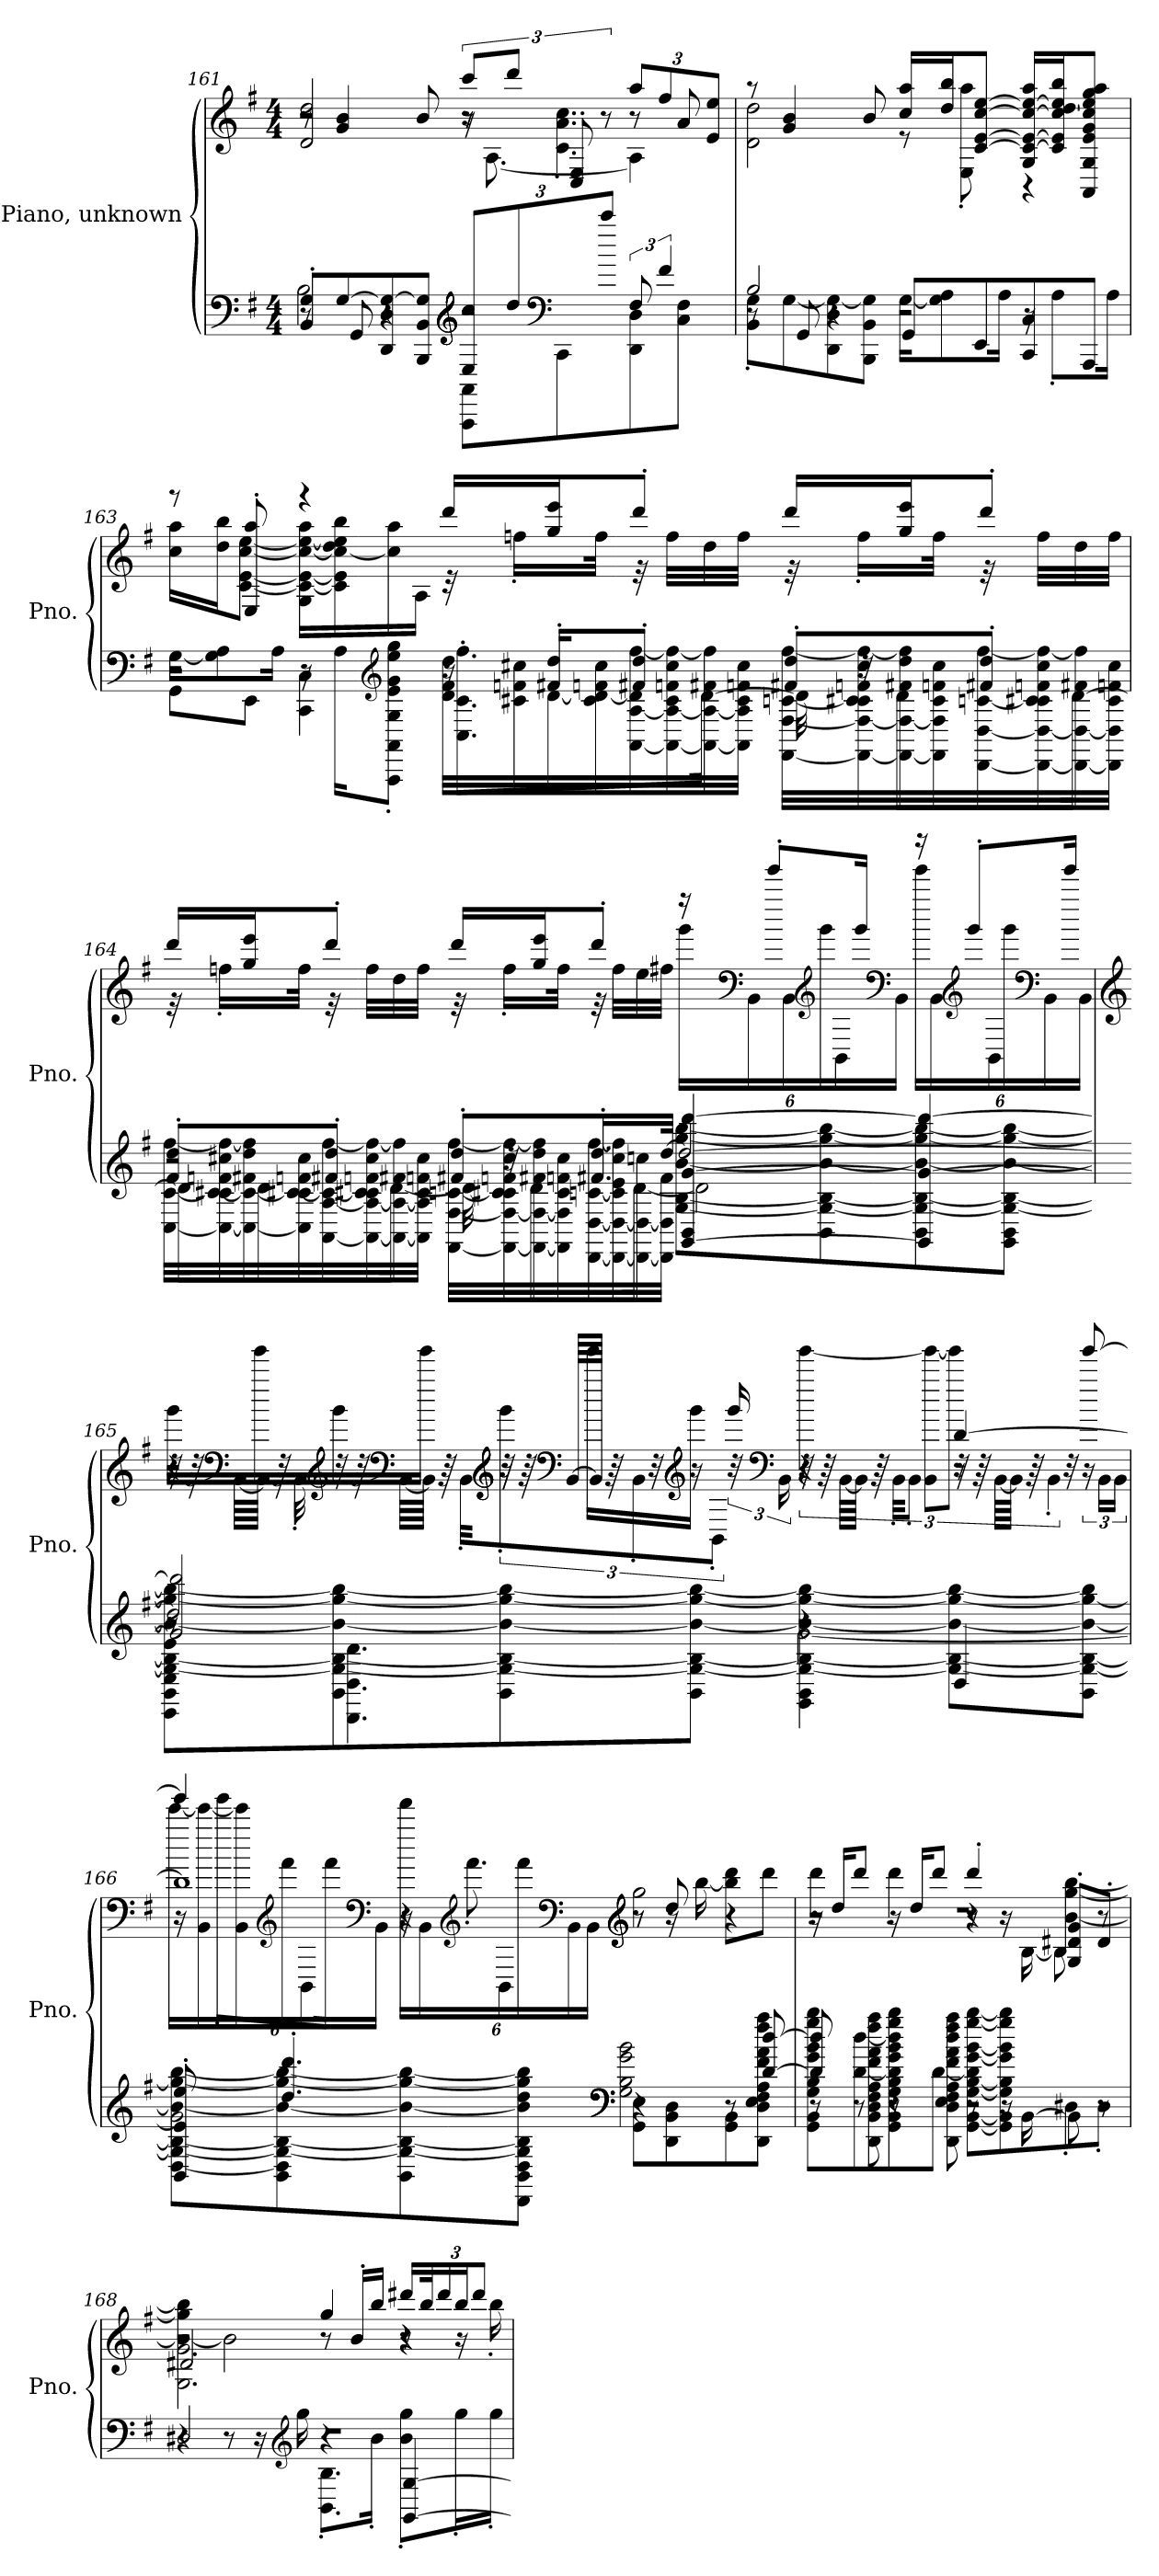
**kern	**kern
*part1	*part1
*staff2	*staff1
*I"Piano, unknown	*
*I'Pno.	*
!!LO:PB:g=z
*clefF4	*clefG2
*k[f#]	*k[f#]
*M4/4	*M4/4
=161	=161
*^	*^
*	*^	*	*^
*	*	*	*	*	*^
8BB/' 8G/'L	2B\	8r	8r	2r	2d/ 2dd/	2r
[8G/	.	8GG/	4g/ 4b/	.	.	.
8DD/ 8D/ 8G/_	.	4r	.	.	.	.
8BBB/ 8BB/ 8G/]J	.	.	8b/	.	.	.
*clefG2	*	*	*	*	*	*
*Xbrackettup	*	*	*	*	*	*
12E/ 12cc/L	8AAA\ 8AA\L	2r	12ccc/L	8r	8r	16r
.	.	.	.	.	.	[8.A\
12dd/	.	.	12ddd/J	.	.	.
*clefF4	*	*	*	*	*	*
.	8CC\	.	.	4.c\' 4.a\' 4.cc\'	8C/' 8E/'	.
12ccc/J	.	.	12r	.	.	.
*brackettup	*	*	*Xbrackettup	*	*	*
12F#/	8DD\ 8D\	.	12aa/L	.	8r	4A\]
6f#/	.	.	12ff#/	.	.	.
.	8C\ 8F#\J	.	.	.	8a/	.
.	.	.	12e/ 12ee/J	.	.	.
*	*	*	*	*v	*v	*v
=162	=162	=162	=162	=162
2B/	8BB\' 8G\'L	8r	8r	2d\ 2dd\
.	[8G\	8GG/	4g/ 4b/	.
.	8DD\ 8D\ 8G\_	4r	.	.
.	8BBB\ 8BB\ 8G\]J	.	8b/	.
2r	[16G\KL	8GG/L	16cc/ 16aa/LL	8r
.	8G\] 8A\	.	16dd/ 16bb/J	.
.	.	8EE/	[8c/ [8e/ [8cc/ [8ee/J	8E\' 8aa\'
.	16A\Jk	.	.	.
.	16r	8CC/ 8C/	16G/ 16c/_ 16e/_ 16cc/_ 16ee/_ 16aa/LL	4r
.	8A'\L	.	16c/] 16e/] 16cc/_ 16dd/ 16ee/] 16bb/J	.
.	.	8AAA/J	8AA/ 8G/ 8e/ 8g/ 8cc/] 8ee/ 8gg/ 8aa/J	.
.	16A\Jk	.	.	.
!!LO:LB:g=z	!!
=163	=163	=163	=163	=163
2r	[16G\KL	8GG\L	8r	16cc\ 16aa\LL
.	8G\] 8A\	.	.	16dd\ 16bb\J
.	.	8EE\J	8E/' 8aa/'	[8c\ [8e\ [8cc\ [8ee\J
.	16A\Jk	.	.	.
.	16r	4CC\' 4C\'	4r	16G\ 16c\_ 16e\_ 16cc\_ 16ee\_ 16aa\LL
.	16A\KL	.	.	16c\] 16e\] 16cc\_ 16dd\ 16ee\] 16bb\
*clefG2	*	*	*	*
.	8AAA\' 8AA\' 8G\' 8e\' 8g\' 8ee\' 8gg\'J	.	.	16cc\] 16aa\
.	.	.	.	16A\JJ
16r	32d\ 32f#\ 32dd\LLL	8.C\' 8.c\' 8.ff#\'L	16ddd/LL	32r
.	32c#X\ 32fn\ 32cc#X\	.	.	16ffn'\LL
16f#X/' 16dd/'KL	[32d\	.	16gg/ 16eee/J	.
.	32c#\ 32d\_ 32fn\ 32cc#\	.	.	32ff\JJk
8f#X/' 8dd/'J	[32AA\ [32A\ 32d\] [32ff#\	.	8ddd'/J	32r
.	32AA\_ 32A\_ 32c#\ 32fn\ 32cc#\ 32ff#\_	.	.	32ff\LLL
.	32AA\_ 32A\_ 32f#X\ 32ff#\]	[16d\Jk	.	32dd\
.	32AA\] 32A\] 32c#\ 32fn\ 32cc#\JJJ	.	.	32ff\JJJ
8f#X/' 8dd/'L	[32FF#\ [32F#\ [32cn\ [32ff#\LLL	32d\]	16ddd/LL	32r
.	32FF#\_ 32F#\_ 32c\] 32c#X\ 32fn\ 32cc#\ 32ff#\_	32r	.	16ff'\LL
.	32FF#\_ 32F#\_ 32f#X\ 32dd\ 32ff#\]	8d\L	16gg/ 16eee/J	.
.	32FF#\] 32F#\] 32c#\ 32fn\ 32cc#\	.	.	32ff\JJk
8f#X/' 8dd/'J	[32DD\ [32D\ [32cn\ [32ff#\	.	8ddd'/J	32r
.	32DD\_ 32D\_ 32c\] 32c#X\ 32fn\ 32cc#\ 32ff#\_	.	.	32ff\LLL
.	32DD\_ 32D\_ 32f#X\ 32ff#\]	[16d\Jk	.	32dd\
.	32DD\] 32D\] 32c#\ 32fn\ 32cc#\JJJ	.	.	32ff\JJJ
!!LO:LB:g=z	!!
=164	=164	=164	=164	=164
*	*	*^	*	*
8f#/' 8dd/'L	[32C\ [32c\ [32ff#\LLL	2r	16d\KL]	16ddd/LL	32r
.	32C\_ 32c\_ 32c#X\ 32fn\ 32cc#X\ 32ff#\_	.	.	.	16ffn'\LL
.	32C\_ 32c\_ 32f#X\ 32dd\ 32ff#\]	.	8d\	16gg/ 16eee/J	.
.	32C\] 32c\_ 32c#X\ 32fn\ 32cc#\	.	.	.	32ff\JJk
8f#X/' 8dd/'J	[32AA\ [32A\ 32c\_ [32ff#\	.	.	8ddd'/J	32r
.	32AA\_ 32A\_ 32c\] 32c#X\ 32fn\ 32cc#\ 32ff#\_	.	.	.	32ff\LLL
.	32AA\_ 32A\_ 32f#X\ 32ff#\]	.	[16d\Jk	.	32dd\
.	32AA\] 32A\] 32c#\ 32fn\ 32cc#\JJJ	.	.	.	32ff\JJJ
8f#X/' 8dd/'L	[32FF#\ [32F#\ [32cn\ [32ff#\LLL	.	32d\]	16ddd/LL	32r
.	32FF#\_ 32F#\_ 32c\] 32c#X\ 32fn\ 32cc#\ 32ff#\_	.	32r	.	16ff'\LL
.	32FF#\_ 32F#\_ 32f#X\ 32dd\ 32ff#\]	.	8d\L	16gg/ 16eee/J	.
.	32FF#\] 32F#\] 32c#\ 32fn\ 32cc#\	.	.	.	32ff\JJk
16.f#X/' 16.dd/'L	[32DD\ [32D\ [32cn\ [32ff#\	.	.	8ddd'/J	32r
.	32DD\_ 32D\_ 32c\] 32e\ 32cc#\ 32ff#\]	.	.	.	32ff\LLL
.	32DD\_ 32D\_ 32ccn\	.	[16d\Jk	.	32ee\
[32dd/JJk	32DD\] 32D\] 32f#\JJJ	.	.	.	32ff#X\JJJ
2dd/_	[8G\ [8B\ [8b\ [8gg\ [8bb\L	[4GG/ 4BB/ [4g/ [4ddd/	2d\]	16r	24ggg\LL
*	*	*	*	*clefF4	*
.	.	.	.	.	24BB\
.	.	.	.	8ggg'/L	.
.	.	.	.	.	24BB\
*	*	*	*	*clefG2	*
.	8BB\ 8G\_ 8B\_ 8b\_ 8gg\_ 8bb\_	.	.	.	24ggg\
.	.	.	.	.	24BB\
.	.	.	.	16ggg/Jk	.
*	*	*	*	*clefF4	*
.	.	.	.	.	24BB\JJ
.	8BB\ 8G\_ 8B\_ 8b\_ 8gg\_ 8bb\_	4GG/] 4g/_ 4ddd/_	.	16r	24ggg\LL
.	.	.	.	.	24BB\
*	*	*	*	*clefG2	*
.	.	.	.	8ggg'/L	.
.	.	.	.	.	24BB\
.	8GG\ 8BB\ 8G\_ 8B\_ 8b\_ 8gg\_ 8bb\_J	.	.	.	24ggg\
*	*	*	*	*clefF4	*
.	.	.	.	.	24BB\
.	.	.	.	16ggg/Jk	.
.	.	.	.	.	24BB\JJ
*	*	*	*	*v	*v
!!LO:LB:g=z
=165	=165	=165	=165	=165
*	*	*	*	*clefG2
*	*	*	*	*^
*	*	*	*	*	*^
*	*	*	*	*	*	*^
2dd/]	8EE\ 8BB\ 8E\ 8G\_ 8B\_ 8e\ 8b\_ 8gg\_ 8bb\_L	2g/] 2ddd/]	8r	2r	16ggg\LL	4r	32r
.	.	.	.	.	.	.	64r
*	*	*	*	*clefF4	*	*	*
.	.	.	.	.	.	.	[64BB\LLLL
.	.	.	.	.	16ggg\	.	64BB\JJJJ]
.	.	.	.	.	.	.	64r
.	.	.	.	.	.	.	32BB'\
*	*	*	*	*clefG2	*	*	*
.	8BB\ 8G\_ 8B\_ 8b\_ 8gg\_ 8bb\_	.	4.DD\ 4.D\ 4.d\	.	16ggg\	.	32r
.	.	.	.	.	.	.	64r
*	*	*	*	*clefF4	*	*	*
.	.	.	.	.	.	.	[64BB\LLLL
.	.	.	.	.	16ggg\JJ	.	64BB\JJJJ]
.	.	.	.	.	.	.	64r
.	.	.	.	.	.	.	32BB'\KKL
*	*	*	*	*clefG2	*	*	*
.	8BB\ 8G\_ 8B\_ 8b\_ 8gg\_ 8bb\_	.	.	.	16r	32r	12ggg'\
.	.	.	.	.	.	64r	.
*	*	*	*	*clefF4	*	*	*
.	.	.	.	.	.	[64BB/LLLL	.
.	.	.	.	.	16ggg\LL	64BB/JJJJ]	.
.	.	.	.	.	.	64r	.
.	.	.	.	.	.	.	12BB'\
.	.	.	.	.	.	32r	.
*	*	*	*	*clefG2	*	*	*
.	8BB\ 8G\_ 8B\_ 8b\_ 8gg\_ 8bb\_J	.	.	.	16ggg\JJ	16r	.
.	.	.	.	.	.	.	12BB'\J
*	*	*	*	*	*brackettup	*	*
.	.	.	.	.	48r	16ggg/	.
*	*	*	*	*clefF4	*	*	*
.	.	.	.	.	24BB\	.	.
4r	4GG\ 4BB\ 4G\_ 4B\_ 4b\_ 4gg\_ 4bb\_	2r	[2g\	4r	32r	4r	[6ggg\
.	.	.	.	.	64r	.	.
.	.	.	.	.	[64BB\LLLL	.	.
.	.	.	.	.	64BB\JJJJ]	.	.
.	.	.	.	.	64r	.	.
.	.	.	.	.	32BB'\KKL	.	.
.	.	.	.	.	8BB'\J	.	.
.	.	.	.	.	.	.	12BB\ 12ggg\_L
4D/	8G\_ 8B\_ 8b\_ 8gg\_ 8bb\_L	.	.	8r	32r	[4d/	12ggg\J]
.	.	.	.	.	64r	.	.
.	.	.	.	.	[64BB\LLLL	.	.
.	.	.	.	.	64BB\JJJJ]	.	.
.	.	.	.	.	64r	.	.
.	.	.	.	.	.	.	6BB'\
.	.	.	.	.	32r	.	.
.	8BB\ 8G\_ 8B\_ 8b\_ 8gg\_ 8bb\]J	.	.	[8ggg/	24r	.	.
.	.	.	.	.	24BB\LL	.	.
.	.	.	.	.	24BB\JJ	.	.
*	*	*v	*v	*	*	*	*
!!LO:LB:g=z	!!	!!	!!
=166	=166	=166	=166	=166	=166	=166
*	*	*	*	*	*	*Xbrackettup
8BB/' 8e/' 8ee/'	[8D\ 8G\_ 8B\_ 8b\_ 8gg\_ [8bb\L	2g\]	4ggg/]	16r	1d]	[24eee\LL
.	.	.	.	.	.	24BB\ 24eee\_
.	.	.	.	8ggg'\L	.	.
.	.	.	.	.	.	24BB\ 24eee\]
*	*	*	*clefG2	*	*	*
4.dd/' 4.ddd/'	8BB\ 8D\] 8G\_ 8B\_ 8b\_ 8gg\_ 8bb\_	.	.	.	.	24fff#\
.	.	.	.	.	.	24BB\
.	.	.	.	16fff#\Jk	.	.
*	*	*	*clefF4	*	*	*
.	.	.	.	.	.	24BB\JJ
.	8BB\ 8G\_ 8B\_ 8b\_ 8gg\_ 8bb\_	.	4r	16r	.	24fff#\LL
.	.	.	.	.	.	24BB\
*	*	*	*clefG2	*	*	*
.	.	.	.	8.fff#'\	.	.
.	.	.	.	.	.	24BB\
.	8DD\ 8BB\ 8D\ 8G\] 8B\] 8b\] 8dd\ 8gg\] 8bb\]J	.	.	.	.	24fff#\
*	*	*	*clefF4	*	*	*
.	.	.	.	.	.	24BB\
.	.	.	.	.	.	24BB\JJ
*clefF4	*	*	*clefG2	*	*	*
4r	8GG\ 8E\L	2G\ 2B\ 2g\ 2b\	8r	2gg\	.	8r
.	8DD\ 8BB\ 8D\	.	8dd/	.	.	16r
.	.	.	.	.	.	[16bb\
8r	8GG\ 8BB\	.	4r	.	.	8bb\] 8ddd\L
[8d/ [8dd/	8DD\ 8D\ 8E\ 8F#\ 8A\ 8f#\ 8a\ 8ff#\ 8aa\J	.	.	.	.	8ddd\J
!!LO:LB:g=z	!!	!!	!!
=167	=167	=167	=167	=167	=167	=167
8d/] 8dd/]	8GG\ 8BB\ 8G\ 8B\ 8g\ 8b\ 8gg\ 8bb\L	8r	1r	2r	16r	4ddd'\
.	.	.	.	.	16dd/KL	.
8r	[8d\ [8dd\	8DD\ 8BB\ 8D\ 8F#\ 8A\ 8f#\ 8a\ 8ff#\ 8aa\	.	.	8ddd/J	.
4r	8GG\ 8BB\ 8G\ 8B\ 8d\] 8g\ 8b\ 8dd\] 8gg\ 8bb\	8r	.	.	16r	4ddd'\
.	.	.	.	.	16dd/KL	.
.	[8d\J	8DD\ 8D\ 8E\ 8F#\ 8A\ 8f#\ 8a\ 8dd\ 8ff#\ 8aa\	.	.	8ddd/J	.
2r	[8GG\ [8BB\ [8G\ [8B\ 8d\] [8g\ [8b\ [8gg\ [8bb\L	8r	.	4r	4ddd'/	8r
.	8GG\] 8BB\] 8G\] 8B\] 8g\] 8b\] 8gg\] 8bb\]	16r	.	.	.	16r
.	.	[16BB\	.	.	.	[16B\
.	8D#X'\	8BB\]	.	[4b\ [4gg\ [4bb\	8G/' 8d#X/' 8g/'L	8B\]
.	8D#'\J	8r	.	.	8d#'/J	8r
=168	=168	=168	=168	=168	=168	=168
1r	4r	2D#X/	2r	4b\_ 4gg\] 4bb\]	2d#X/	2.G\ 2.g\
.	8r	.	.	2b\]	.	.
.	16r	.	.	.	.	.
*clefG2	*	*	*	*	*	*
.	16gg\	.	.	.	.	.
.	8.BB\' 8.B\'L	4r	4gg/	.	8r	.
.	.	.	.	.	16b'/LL	.
.	16b'\Jk	.	.	.	16bb/JJ	.
.	8b\' 8gg\'L	[4GG/ [4G/	4r	4r	16ddd#X/LL	8r
.	.	.	.	.	48bb/K	.
.	.	.	.	.	24ddd#/	.
.	16gg'\L	.	.	.	24bb/J	16r
.	.	.	.	.	12ddd#/J	.
.	16gg'\JJ	.	.	.	.	16bb'\
*v	*v	*v	*	*	*	*
*	*v	*v	*v	*v
=	=
*-	*-
